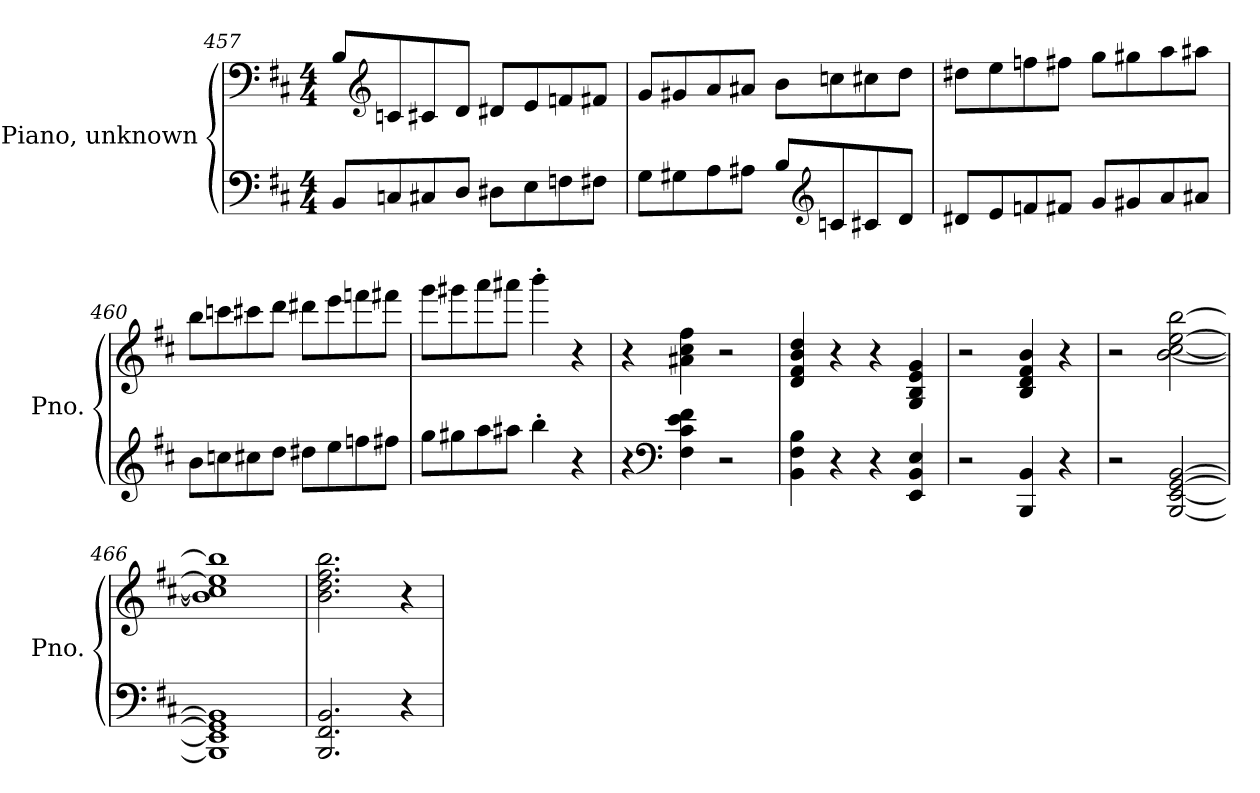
**kern	**kern
*part1	*part1
*staff2	*staff1
*I"Piano, unknown	*
*I'Pno.	*
!!LO:PB:g=z
*clefF4	*clefF4
*k[f#c#]	*k[f#c#]
*M4/4	*M4/4
=457	=457
8BB/L	8B/L
*	*clefG2
8Cn/	8cn/
8C#X/	8c#X/
8D/J	8d/J
8D#X\L	8d#X/L
8E\	8e/
8Fn\	8fn/
8F#X\J	8f#X/J
=458	=458
8G\L	8g/L
8G#X\	8g#X/
8A\	8a/
8A#X\J	8a#X/J
8B/L	8b\L
*clefG2	*
8cn/	8ccn\
8c#X/	8cc#X\
8d/J	8dd\J
=459	=459
8d#X/L	8dd#X\L
8e/	8ee\
8fn/	8ffn\
8f#X/J	8ff#X\J
8g/L	8gg\L
8g#X/	8gg#X\
8a/	8aa\
8a#X/J	8aa#X\J
!!LO:LB:g=z
=460	=460
8b\L	8bb\L
8ccn\	8cccn\
8cc#X\	8ccc#X\
8dd\J	8ddd\J
8dd#X\L	8ddd#X\L
8ee\	8eee\
8ffn\	8fffn\
8ff#X\J	8fff#X\J
=461	=461
8gg\L	8ggg\L
8gg#X\	8ggg#X\
8aa\	8aaa\
8aa#X\J	8aaa#X\J
4bb'\	4bbb'\
4r	4r
=462	=462
4r	4r
*clefF4	*
4F#\ 4c#\ 4e\ 4f#\	4a#X\ 4cc#\ 4ff#\
2r	2r
=463	=463
4BB\ 4F#\ 4B\	4d/ 4f#/ 4b/ 4dd/
4r	4r
4r	4r
4EE/ 4BB/ 4E/	4G/ 4B/ 4e/ 4g/
=464	=464
2r	2r
4BBB/ 4BB/	4B/ 4d/ 4f#/ 4b/
4r	4r
=465	=465
2r	2r
[2BBB/ [2EE/ [2GG/ [2BB/	[2b\ [2cc#\ [2ee\ [2bb\
!!LO:LB:g=z
=466	=466
1BBB] 1EE] 1GG] 1BB]	1b] 1cc#] 1ee] 1bb]
=467	=467
2.BBB/ 2.FF#/ 2.BB/	2.b\ 2.dd\ 2.ff#\ 2.bb\
4r	4r
=	=
*-	*-
